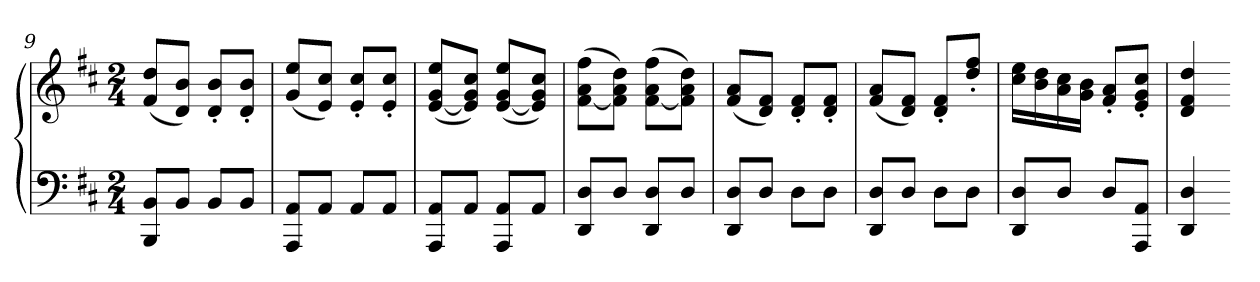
**kern	**kern
*part1	*part1
*staff2	*staff1
*clefF4	*clefG2
*k[f#c#]	*k[f#c#]
*D:	*D:
*M2/4	*M2/4
=9	=9
8BBB 8BBL	(8f# 8ddL
8BBJ	8d 8bJ)
8BBL	8d' 8b'L
8BBJ	8d' 8b'J
=10	=10
8AAA 8AAL	(8g 8eeL
8AAJ	8e 8cc#J)
8AAL	8e' 8cc#'L
8AAJ	8e' 8cc#'J
=11	=11
8AAA 8AAL	([8e 8g 8eeL
8AAJ	8e] 8g 8cc#J)
8AAA 8AAL	([8e 8g 8eeL
8AAJ	8e] 8g 8cc#J)
=12	=12
8DD 8DL	([8f# 8a 8ff#L
8DJ	8f#] 8a 8ddJ)
8DD 8DL	([8f# 8a 8ff#L
8DJ	8f#] 8a 8ddJ)
=13	=13
8DD 8DL	(8f# 8aL
8DJ	8d 8f#J)
8DL	8d' 8f#'L
8DJ	8d' 8f#'J
=14	=14
8DD 8DL	(8f# 8aL
8DJ	8d 8f#J)
8DL	8d' 8f#'L
8DJ	8dd' 8ff#'J
=15	=15
8DD 8DL	16cc# 16eeLL
.	16b 16dd
8DJ	16a 16cc#
.	16g 16bJJ
8DL	8f#' 8a'L
8AAA 8AAJ	8e' 8g' 8cc#'J
=16	=16
4DD 4D	4d 4f# 4dd
=-	=-
*-	*-
